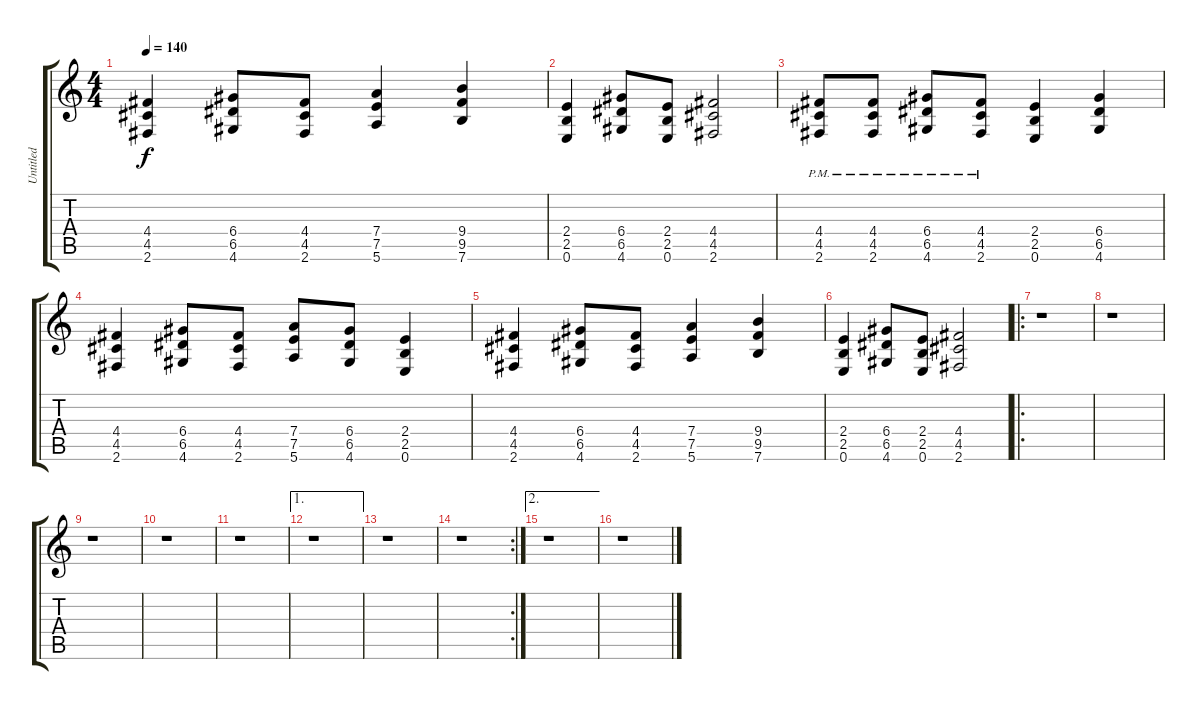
\track ("Untitled" "Untitled") {instrument distortionguitar}
\staff {score tabs}
\tuning (E4 B3 G3 D3 A2 E2) {hide}
\ts (4 4)
\tempo 140
\clef g2
\ks c
(4.4 4.5 2.6).4{dy f} (6.4 6.5 4.6).8 (4.4 4.5 2.6).8 (7.4 7.5 5.6).4 (9.4 9.5 7.6).4 |
(2.4 2.5 0.6).4 (6.4 6.5 4.6).8 (2.4 2.5 0.6).8 (4.4 4.5 2.6).2 |
(4.4{pm} 4.5{pm} 2.6{pm}).8 (4.4{pm} 4.5{pm} 2.6{pm}).8 (6.4{pm} 6.5{pm} 4.6{pm}).8 (4.4{pm} 4.5{pm} 2.6{pm}).8 (2.4 2.5 0.6).4 (6.4 6.5 4.6).4 |
(4.4 4.5 2.6).4 (6.4 6.5 4.6).8 (4.4 4.5 2.6).8 (7.4 7.5 5.6).8 (6.4 6.5 4.6).8 (2.4 2.5 0.6).4 |
(4.4 4.5 2.6).4 (6.4 6.5 4.6).8 (4.4 4.5 2.6).8 (7.4 7.5 5.6).4 (9.4 9.5 7.6).4 |
(2.4 2.5 0.6).4 (6.4 6.5 4.6).8 (2.4 2.5 0.6).8 (4.4 4.5 2.6).2 |
\ro
r.1 |
r.1 |
r.1 |
r.1 |
r.1 |
\ae 1
r.1 |
r.1 |
\rc 2
r.1 |
\ae 2
r.1 |
r.1
